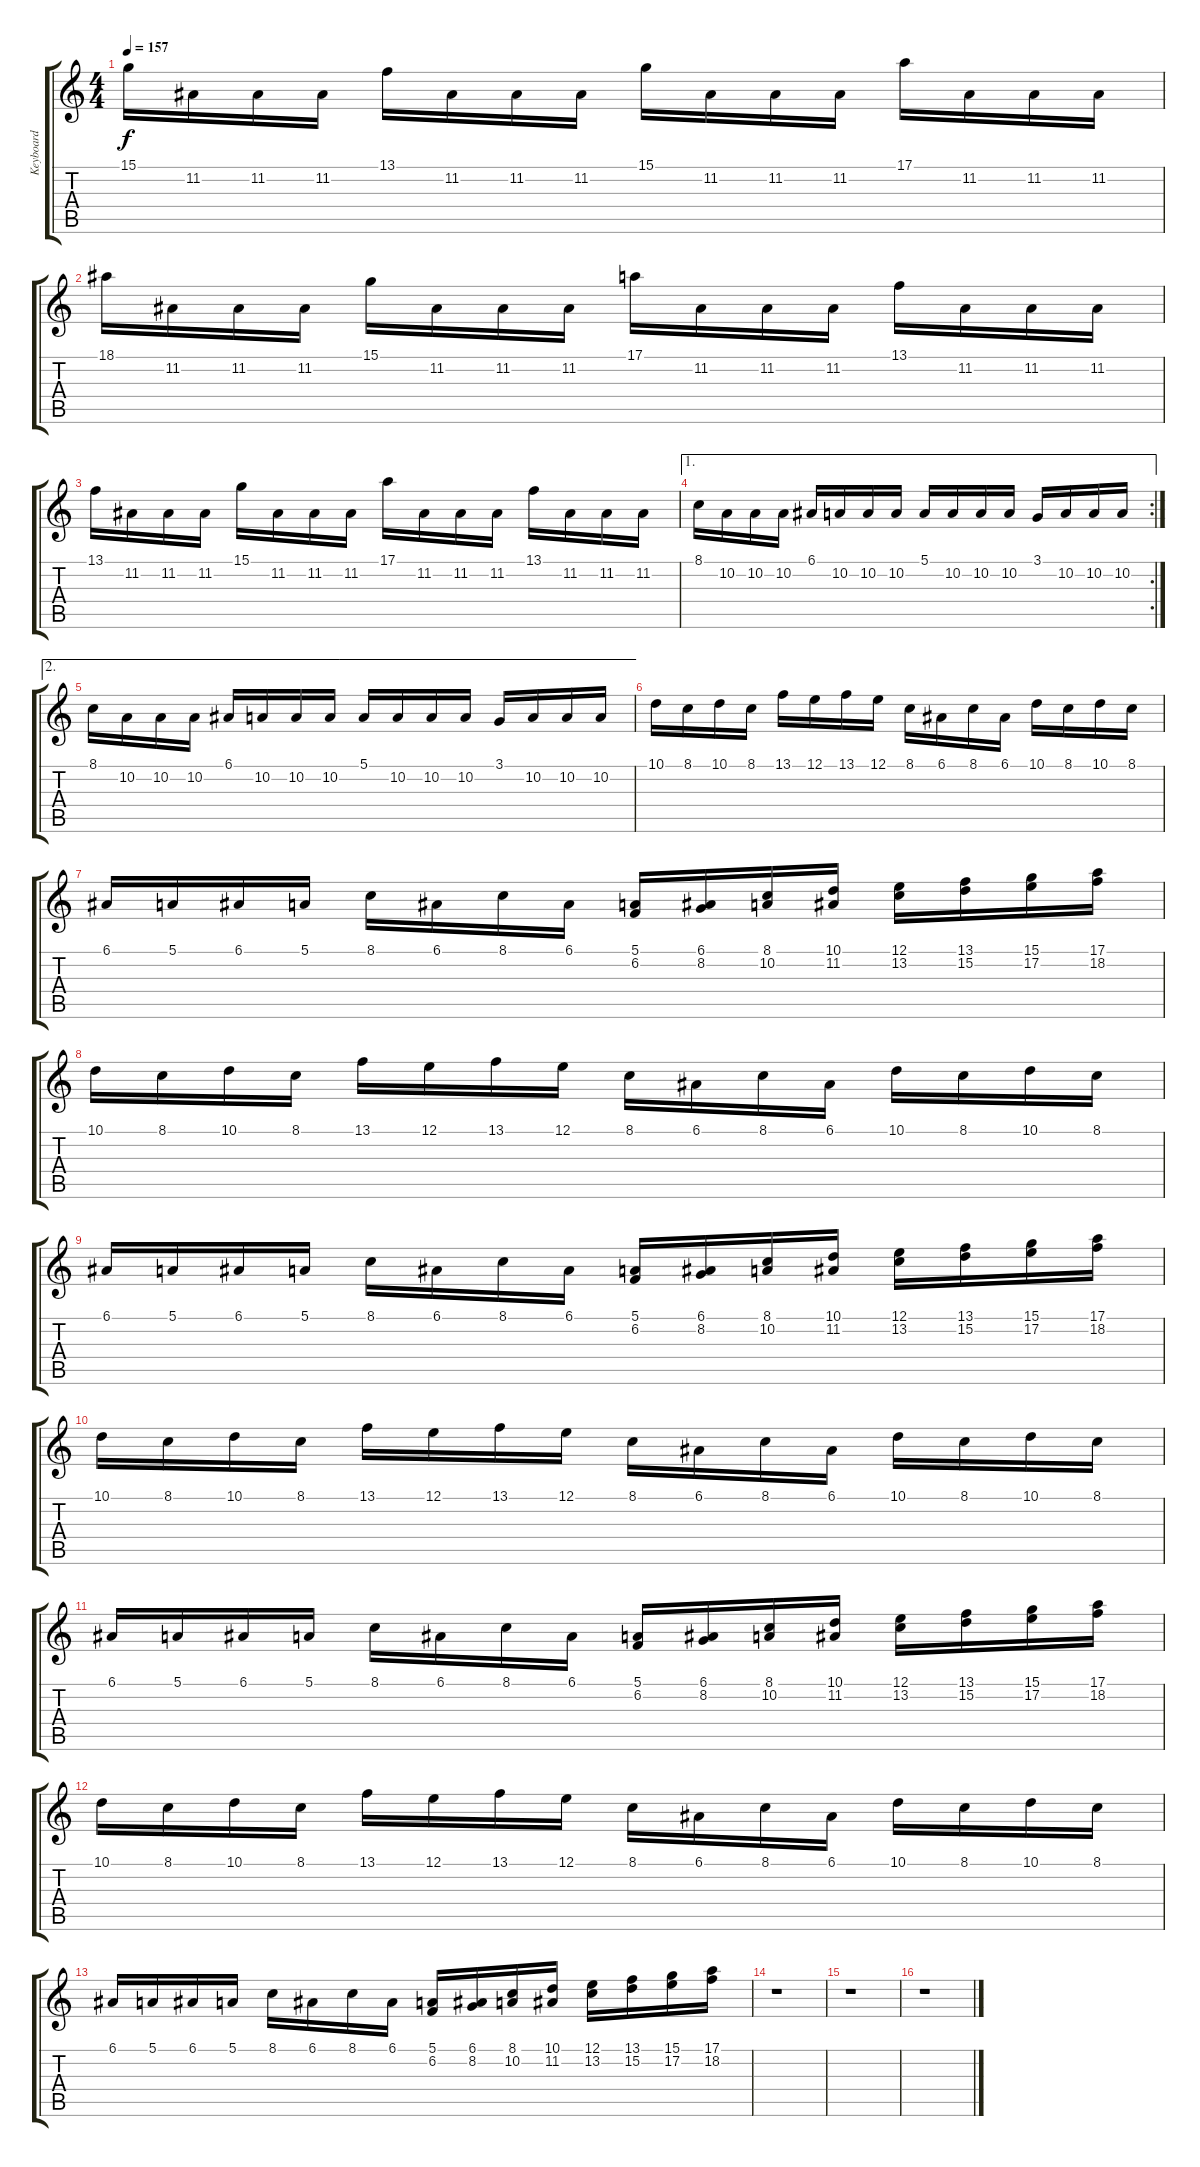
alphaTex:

\track ("Keyboard" "Keyboard") {instrument harpsichord}
\staff {score tabs}
\tuning (E4 B3 G3 D3 A2 E2) {hide}
\ts (4 4)
\tempo 157
\clef g2
\ks c
15.1.16{dy f} 11.2.16 11.2.16 11.2.16 13.1.16 11.2.16 11.2.16 11.2.16 15.1.16 11.2.16 11.2.16 11.2.16 17.1.16 11.2.16 11.2.16 11.2.16 |
18.1.16 11.2.16 11.2.16 11.2.16 15.1.16 11.2.16 11.2.16 11.2.16 17.1.16 11.2.16 11.2.16 11.2.16 13.1.16 11.2.16 11.2.16 11.2.16 |
13.1.16 11.2.16 11.2.16 11.2.16 15.1.16 11.2.16 11.2.16 11.2.16 17.1.16 11.2.16 11.2.16 11.2.16 13.1.16 11.2.16 11.2.16 11.2.16 |
\ae 1
\rc 2
8.1.16 10.2.16 10.2.16 10.2.16 6.1.16 10.2.16 10.2.16 10.2.16 5.1.16 10.2.16 10.2.16 10.2.16 3.1.16 10.2.16 10.2.16 10.2.16 |
\ae 2
8.1.16 10.2.16 10.2.16 10.2.16 6.1.16 10.2.16 10.2.16 10.2.16 5.1.16 10.2.16 10.2.16 10.2.16 3.1.16 10.2.16 10.2.16 10.2.16 |
10.1.16 8.1.16 10.1.16 8.1.16 13.1.16 12.1.16 13.1.16 12.1.16 8.1.16 6.1.16 8.1.16 6.1.16 10.1.16 8.1.16 10.1.16 8.1.16 |
6.1.16 5.1.16 6.1.16 5.1.16 8.1.16 6.1.16 8.1.16 6.1.16 (5.1 6.2).16 (6.1 8.2).16 (8.1 10.2).16 (10.1 11.2).16 (12.1 13.2).16 (13.1 15.2).16 (15.1 17.2).16 (17.1 18.2).16 |
10.1.16 8.1.16 10.1.16 8.1.16 13.1.16 12.1.16 13.1.16 12.1.16 8.1.16 6.1.16 8.1.16 6.1.16 10.1.16 8.1.16 10.1.16 8.1.16 |
6.1.16 5.1.16 6.1.16 5.1.16 8.1.16 6.1.16 8.1.16 6.1.16 (5.1 6.2).16 (6.1 8.2).16 (8.1 10.2).16 (10.1 11.2).16 (12.1 13.2).16 (13.1 15.2).16 (15.1 17.2).16 (17.1 18.2).16 |
10.1.16{volume 10} 8.1.16 10.1.16 8.1.16 13.1.16 12.1.16 13.1.16 12.1.16 8.1.16 6.1.16 8.1.16 6.1.16 10.1.16 8.1.16 10.1.16 8.1.16 |
6.1.16 5.1.16 6.1.16 5.1.16 8.1.16 6.1.16 8.1.16 6.1.16 (5.1 6.2).16 (6.1 8.2).16 (8.1 10.2).16 (10.1 11.2).16 (12.1 13.2).16 (13.1 15.2).16 (15.1 17.2).16 (17.1 18.2).16 |
10.1.16 8.1.16 10.1.16 8.1.16 13.1.16 12.1.16 13.1.16 12.1.16 8.1.16 6.1.16 8.1.16 6.1.16 10.1.16 8.1.16 10.1.16 8.1.16 |
6.1.16 5.1.16 6.1.16 5.1.16 8.1.16 6.1.16 8.1.16 6.1.16 (5.1 6.2).16 (6.1 8.2).16 (8.1 10.2).16 (10.1 11.2).16 (12.1 13.2).16 (13.1 15.2).16 (15.1 17.2).16 (17.1 18.2).16 |
r.1 |
r.1 |
r.1
